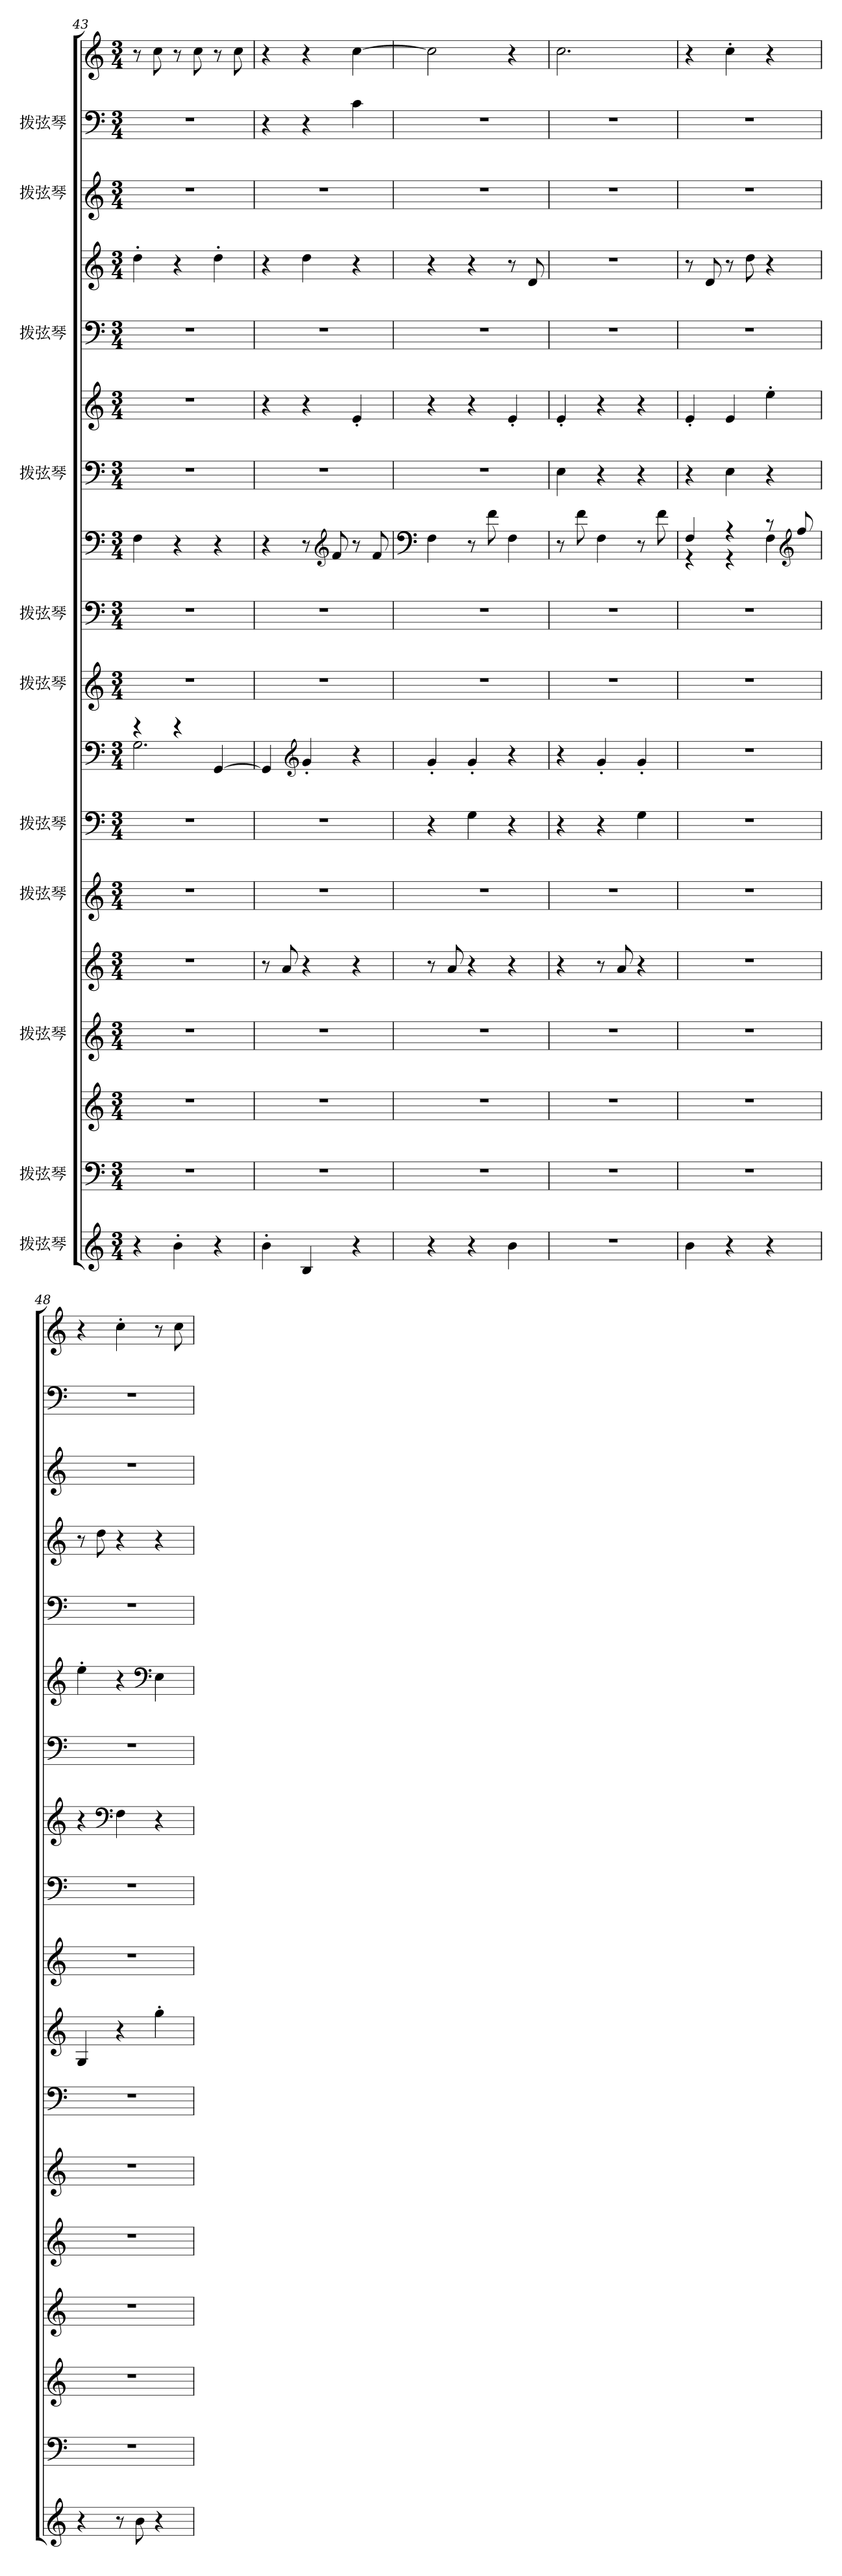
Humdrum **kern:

**kern	**kern	**kern	**kern	**kern	**kern	**kern	**kern	**kern	**kern	**kern	**kern	**kern	**kern	**kern	**kern	**kern	**kern
*part11	*part10	*part10	*part9	*part9	*part8	*part7	*part7	*part6	*part5	*part5	*part4	*part4	*part3	*part3	*part2	*part1	*part1
*staff18	*staff17	*staff16	*staff15	*staff14	*staff13	*staff12	*staff11	*staff10	*staff9	*staff8	*staff7	*staff6	*staff5	*staff4	*staff3	*staff2	*staff1
*I"拨弦琴	*I"拨弦琴	*	*I"拨弦琴	*	*I"拨弦琴	*I"拨弦琴	*	*I"拨弦琴	*I"拨弦琴	*	*I"拨弦琴	*	*I"拨弦琴	*	*I"拨弦琴	*I"拨弦琴	*
*clefG2	*clefF4	*clefG2	*clefG2	*clefG2	*clefG2	*clefF4	*clefF4	*clefG2	*clefF4	*clefF4	*clefF4	*clefG2	*clefF4	*clefG2	*clefG2	*clefF4	*clefG2
*k[]	*k[]	*k[]	*k[]	*k[]	*k[]	*k[]	*k[]	*k[]	*k[]	*k[]	*k[]	*k[]	*k[]	*k[]	*k[]	*k[]	*k[]
*M3/4	*M3/4	*M3/4	*M3/4	*M3/4	*M3/4	*M3/4	*M3/4	*M3/4	*M3/4	*M3/4	*M3/4	*M3/4	*M3/4	*M3/4	*M3/4	*M3/4	*M3/4
=43	=43	=43	=43	=43	=43	=43	=43	=43	=43	=43	=43	=43	=43	=43	=43	=43	=43
*	*	*	*	*	*	*	*^	*	*	*	*	*	*	*	*	*	*
4r	2.r	2.r	2.r	2.r	2.r	2.r	4r	2.G\	2.r	2.r	4F\	2.r	2.r	2.r	4dd'\	2.r	2.r	8r
.	.	.	.	.	.	.	.	.	.	.	.	.	.	.	.	.	.	8cc\
4b'\	.	.	.	.	.	.	4r	.	.	.	4r	.	.	.	4r	.	.	8r
.	.	.	.	.	.	.	.	.	.	.	.	.	.	.	.	.	.	8cc\
4r	.	.	.	.	.	.	[4GG/	.	.	.	4r	.	.	.	4dd'\	.	.	8r
.	.	.	.	.	.	.	.	.	.	.	.	.	.	.	.	.	.	8cc\
*	*	*	*	*	*	*	*v	*v	*	*	*	*	*	*	*	*	*	*
=44	=44	=44	=44	=44	=44	=44	=44	=44	=44	=44	=44	=44	=44	=44	=44	=44	=44
4b'\	2.r	2.r	2.r	8r	2.r	2.r	4GG/]	2.r	2.r	4r	2.r	4r	2.r	4r	2.r	4r	4r
.	.	.	.	8a/	.	.	.	.	.	.	.	.	.	.	.	.	.
*	*	*	*	*	*	*	*clefG2	*	*	*	*	*	*	*	*	*	*
4B/	.	.	.	4r	.	.	4g'/	.	.	8r	.	4r	.	4dd\	.	4r	4r
*	*	*	*	*	*	*	*	*	*	*clefG2	*	*	*	*	*	*	*
.	.	.	.	.	.	.	.	.	.	8f/	.	.	.	.	.	.	.
4r	.	.	.	4r	.	.	4r	.	.	8r	.	4e'/	.	4r	.	4c\	[4cc\
.	.	.	.	.	.	.	.	.	.	8f/	.	.	.	.	.	.	.
=45	=45	=45	=45	=45	=45	=45	=45	=45	=45	=45	=45	=45	=45	=45	=45	=45	=45
*	*	*	*	*	*	*	*	*	*	*clefF4	*	*	*	*	*	*	*
4r	2.r	2.r	2.r	8r	2.r	4r	4g'/	2.r	2.r	4F\	2.r	4r	2.r	4r	2.r	2.r	2cc\]
.	.	.	.	8a/	.	.	.	.	.	.	.	.	.	.	.	.	.
4r	.	.	.	4r	.	4G\	4g'/	.	.	8r	.	4r	.	4r	.	.	.
.	.	.	.	.	.	.	.	.	.	8f\	.	.	.	.	.	.	.
4b\	.	.	.	4r	.	4r	4r	.	.	4F\	.	4e'/	.	8r	.	.	4r
.	.	.	.	.	.	.	.	.	.	.	.	.	.	8d/	.	.	.
=46	=46	=46	=46	=46	=46	=46	=46	=46	=46	=46	=46	=46	=46	=46	=46	=46	=46
2.r	2.r	2.r	2.r	4r	2.r	4r	4r	2.r	2.r	8r	4E\	4e'/	2.r	2.r	2.r	2.r	2.cc\
.	.	.	.	.	.	.	.	.	.	8f\	.	.	.	.	.	.	.
.	.	.	.	8r	.	4r	4g'/	.	.	4F\	4r	4r	.	.	.	.	.
.	.	.	.	8a/	.	.	.	.	.	.	.	.	.	.	.	.	.
.	.	.	.	4r	.	4G\	4g'/	.	.	8r	4r	4r	.	.	.	.	.
.	.	.	.	.	.	.	.	.	.	8f\	.	.	.	.	.	.	.
!!LO:PB:g=z
=47	=47	=47	=47	=47	=47	=47	=47	=47	=47	=47	=47	=47	=47	=47	=47	=47	=47
*	*	*	*	*	*	*	*	*	*	*^	*	*	*	*	*	*	*
4b\	2.r	2.r	2.r	2.r	2.r	2.r	2.r	2.r	2.r	4F/	4r	4r	4e'/	2.r	8r	2.r	2.r	4r
.	.	.	.	.	.	.	.	.	.	.	.	.	.	.	8d/	.	.	.
4r	.	.	.	.	.	.	.	.	.	4r	4r	4E\	4e/	.	8r	.	.	4cc'\
.	.	.	.	.	.	.	.	.	.	.	.	.	.	.	8dd\	.	.	.
4r	.	.	.	.	.	.	.	.	.	8r	4F\	4r	4ee'\	.	4r	.	.	4r
*	*	*	*	*	*	*	*	*	*	*clefG2	*	*	*	*	*	*	*	*
.	.	.	.	.	.	.	.	.	.	8ff/	.	.	.	.	.	.	.	.
*	*	*	*	*	*	*	*	*	*	*v	*v	*	*	*	*	*	*	*
=48	=48	=48	=48	=48	=48	=48	=48	=48	=48	=48	=48	=48	=48	=48	=48	=48	=48
4r	2.r	2.r	2.r	2.r	2.r	2.r	4G/	2.r	2.r	4r	2.r	4ee'\	2.r	8r	2.r	2.r	4r
.	.	.	.	.	.	.	.	.	.	.	.	.	.	8dd\	.	.	.
*	*	*	*	*	*	*	*	*	*	*clefF4	*	*	*	*	*	*	*
8r	.	.	.	.	.	.	4r	.	.	4F\	.	4r	.	4r	.	.	4cc'\
8b\	.	.	.	.	.	.	.	.	.	.	.	.	.	.	.	.	.
*	*	*	*	*	*	*	*	*	*	*	*	*clefF4	*	*	*	*	*
4r	.	.	.	.	.	.	4gg'\	.	.	4r	.	4E\	.	4r	.	.	8r
.	.	.	.	.	.	.	.	.	.	.	.	.	.	.	.	.	8cc\
=	=	=	=	=	=	=	=	=	=	=	=	=	=	=	=	=	=
*-	*-	*-	*-	*-	*-	*-	*-	*-	*-	*-	*-	*-	*-	*-	*-	*-	*-
